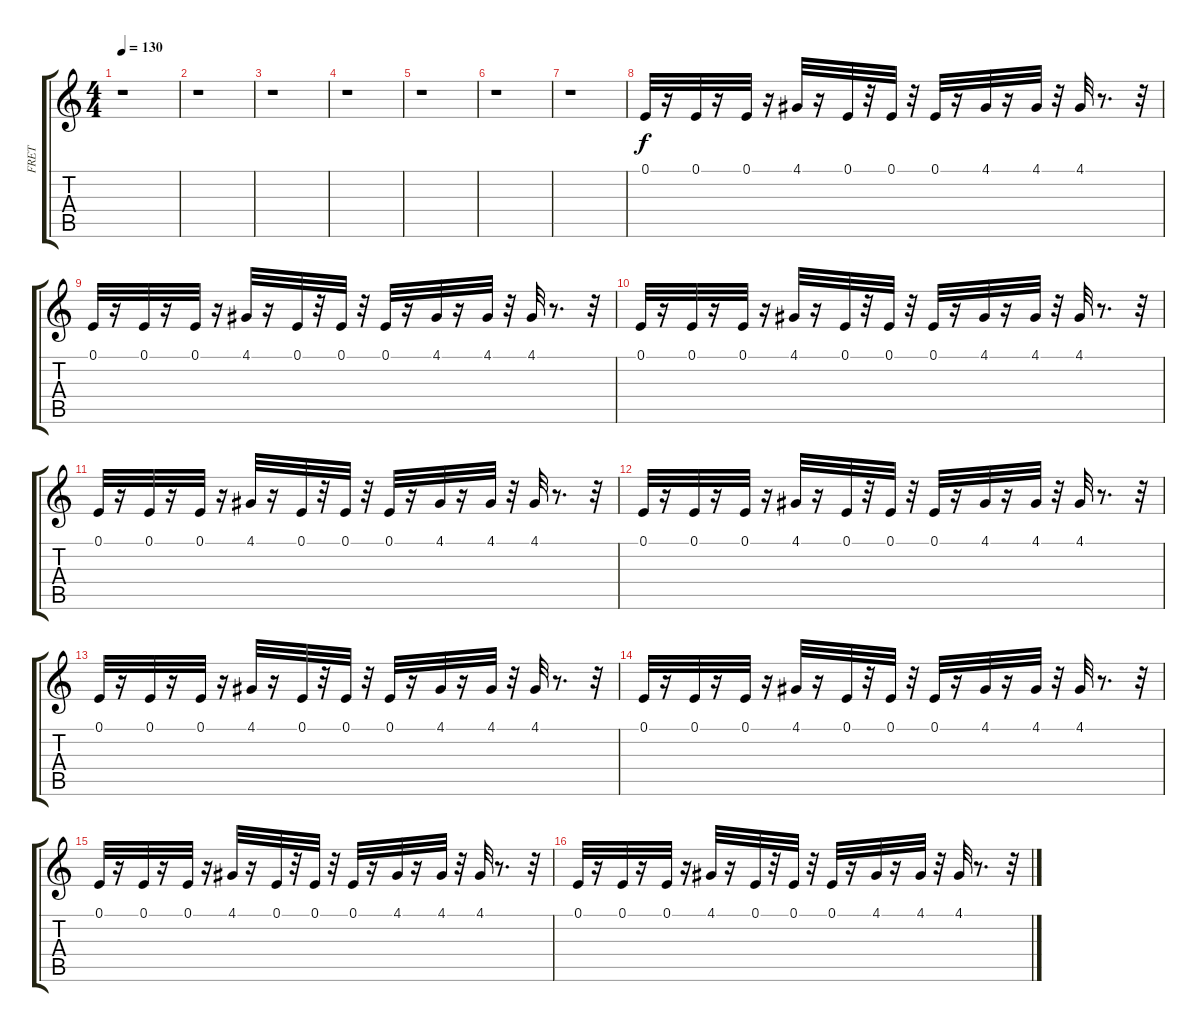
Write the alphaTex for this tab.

\track ("FRET" "FRET") {instrument guitarfretnoise}
\staff {score tabs}
\tuning (E4 B3 G3 D3 A2 E2) {hide}
\ts (4 4)
\tempo 130
\clef g2
\ks c
r.1{dy f} |
r.1 |
r.1 |
r.1 |
r.1 |
r.1 |
r.1 |
0.1.32 r.16 0.1.32 r.16 0.1.32 r.16 4.1.32 r.16 0.1.32 r.32 0.1.32 r.32 0.1.32 r.16 4.1.32 r.16 4.1.32 r.32 4.1.32 r.8{d} r.32 |
0.1.32 r.16 0.1.32 r.16 0.1.32 r.16 4.1.32 r.16 0.1.32 r.32 0.1.32 r.32 0.1.32 r.16 4.1.32 r.16 4.1.32 r.32 4.1.32 r.8{d} r.32 |
0.1.32 r.16 0.1.32 r.16 0.1.32 r.16 4.1.32 r.16 0.1.32 r.32 0.1.32 r.32 0.1.32 r.16 4.1.32 r.16 4.1.32 r.32 4.1.32 r.8{d} r.32 |
0.1.32 r.16 0.1.32 r.16 0.1.32 r.16 4.1.32 r.16 0.1.32 r.32 0.1.32 r.32 0.1.32 r.16 4.1.32 r.16 4.1.32 r.32 4.1.32 r.8{d} r.32 |
0.1.32 r.16 0.1.32 r.16 0.1.32 r.16 4.1.32 r.16 0.1.32 r.32 0.1.32 r.32 0.1.32 r.16 4.1.32 r.16 4.1.32 r.32 4.1.32 r.8{d} r.32 |
0.1.32 r.16 0.1.32 r.16 0.1.32 r.16 4.1.32 r.16 0.1.32 r.32 0.1.32 r.32 0.1.32 r.16 4.1.32 r.16 4.1.32 r.32 4.1.32 r.8{d} r.32 |
0.1.32 r.16 0.1.32 r.16 0.1.32 r.16 4.1.32 r.16 0.1.32 r.32 0.1.32 r.32 0.1.32 r.16 4.1.32 r.16 4.1.32 r.32 4.1.32 r.8{d} r.32 |
0.1.32 r.16 0.1.32 r.16 0.1.32 r.16 4.1.32 r.16 0.1.32 r.32 0.1.32 r.32 0.1.32 r.16 4.1.32 r.16 4.1.32 r.32 4.1.32 r.8{d} r.32 |
0.1.32 r.16 0.1.32 r.16 0.1.32 r.16 4.1.32 r.16 0.1.32 r.32 0.1.32 r.32 0.1.32 r.16 4.1.32 r.16 4.1.32 r.32 4.1.32 r.8{d} r.32
